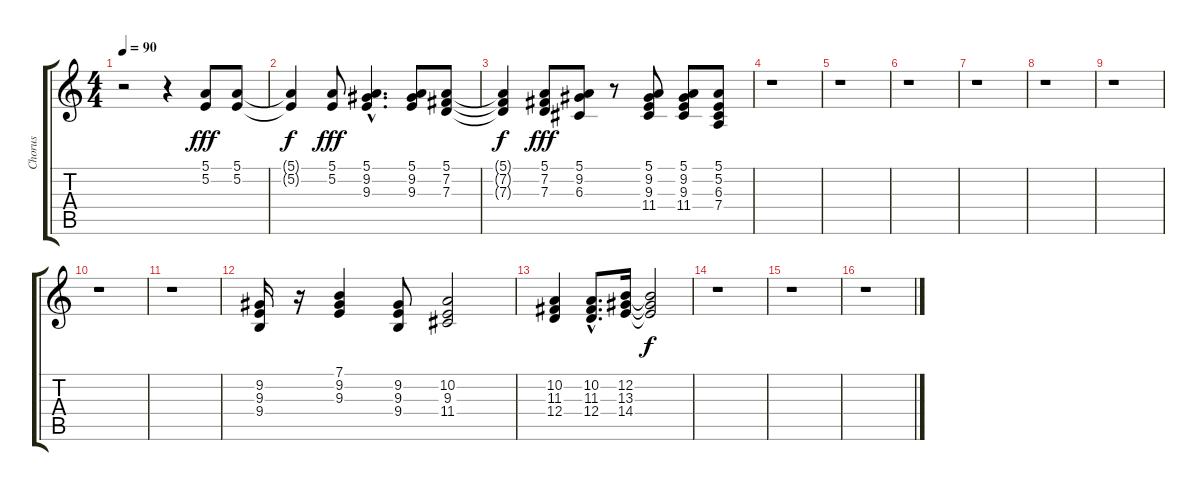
\track ("Chorus" "Chorus") {instrument choiraahs}
\staff {score tabs}
\tuning (E4 B3 G3 D3 A2 E2) {hide}
\ts (4 4)
\tempo 90
\clef g2
\ks c
r.2{dy f} r.4 (5.1 5.2).8{dy fff} (5.1 5.2).8 |
(5.1{t} 5.2{t}).4{dy f} (5.1 5.2).8{dy fff} (5.1{hac} 9.2{hac} 9.3{hac}).4{d} (5.1 9.2 9.3).8 (5.1 7.2 7.3).8 |
(5.1{t} 7.2{t} 7.3{t}).4{dy f} (5.1 7.2 7.3).8{dy fff} (5.1 9.2 6.3).8 r.8 (5.1 9.2 9.3 11.4).8 (5.1 9.2 9.3 11.4).8 (5.1 5.2 6.3 7.4).8 |
r.1 |
r.1 |
r.1 |
r.1 |
r.1 |
r.1 |
r.1 |
r.1 |
(9.2 9.3 9.4).16 r.16 (7.1 9.2 9.3).4 (9.2 9.3 9.4).8 (10.2 9.3 11.4).2 |
(10.2 11.3 12.4).4 (10.2{hac} 11.3{hac} 12.4{hac}).8{d} (12.2 13.3 14.4).16 (12.2{t} 13.3{t} 14.4{t}).2{dy f} |
r.1 |
r.1 |
r.1
